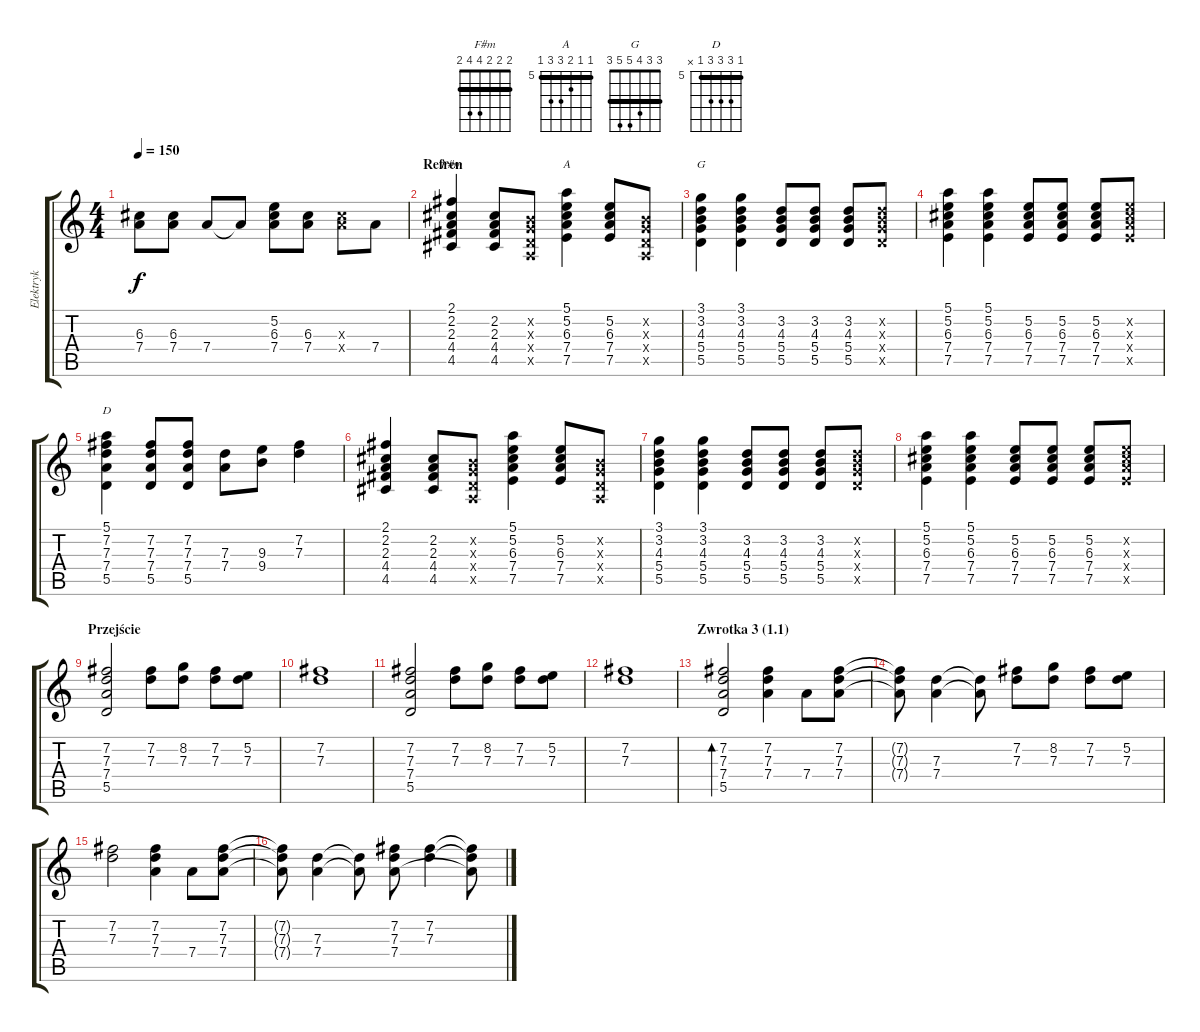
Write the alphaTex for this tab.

\track ("Elektryk" "Elektryk") {instrument electricguitarclean}
\staff {score tabs}
\tuning (E4 B3 G3 D3 A2 E2) {hide}
\chord ("F#m" 2 2 2 4 4 2) {barre 2}
\chord ("A" 5 5 6 7 7 5) {firstfret 5 barre 5}
\chord ("G" 3 3 4 5 5 3) {barre 3}
\chord ("D" 5 7 7 7 5 x) {firstfret 5 barre 5}
\ts (4 4)
\tempo 150
\clef g2
\ks c
(6.3{t} 7.4{t}).8{dy f} (6.3 7.4).8 7.4.8 7.4{t}.8 (5.2 6.3 7.4).8 (6.3 7.4).8 (6.3{x} 7.4{x}).8 7.4.8 |
\section ("" "Refren")
(2.1 2.2 2.3 4.4 4.5).4{ch "F#m"} (2.2 2.3 4.4 4.5).8 (0.2{x} 0.3{x} 0.4{x} 0.5{x}).8 (5.1 5.2 6.3 7.4 7.5).4{ch "A"} (5.2 6.3 7.4 7.5).8 (0.2{x} 0.3{x} 0.4{x} 0.5{x}).8 |
(3.1 3.2 4.3 5.4 5.5).4{ch "G"} (3.1 3.2 4.3 5.4 5.5).4 (3.2 4.3 5.4 5.5).8 (3.2 4.3 5.4 5.5).8 (3.2 4.3 5.4 5.5).8 (3.2{x} 4.3{x} 5.4{x} 5.5{x}).8 |
(5.1 5.2 6.3 7.4 7.5).4 (5.1 5.2 6.3 7.4 7.5).4 (5.2 6.3 7.4 7.5).8 (5.2 6.3 7.4 7.5).8 (5.2 6.3 7.4 7.5).8 (5.2{x} 6.3{x} 7.4{x} 7.5{x}).8 |
(5.1 7.2 7.3 7.4 5.5).4{ch "D"} (7.2 7.3 7.4 5.5).8 (7.2 7.3 7.4 5.5).8 (7.3 7.4).8 (9.3 9.4).8 (7.2 7.3).4 |
(2.1 2.2 2.3 4.4 4.5).4 (2.2 2.3 4.4 4.5).8 (0.2{x} 0.3{x} 0.4{x} 0.5{x}).8 (5.1 5.2 6.3 7.4 7.5).4 (5.2 6.3 7.4 7.5).8 (0.2{x} 0.3{x} 0.4{x} 0.5{x}).8 |
(3.1 3.2 4.3 5.4 5.5).4 (3.1 3.2 4.3 5.4 5.5).4 (3.2 4.3 5.4 5.5).8 (3.2 4.3 5.4 5.5).8 (3.2 4.3 5.4 5.5).8 (3.2{x} 4.3{x} 5.4{x} 5.5{x}).8 |
(5.1 5.2 6.3 7.4 7.5).4 (5.1 5.2 6.3 7.4 7.5).4 (5.2 6.3 7.4 7.5).8 (5.2 6.3 7.4 7.5).8 (5.2 6.3 7.4 7.5).8 (5.2{x} 6.3{x} 7.4{x} 7.5{x}).8 |
\section ("" "Przejście")
(7.2 7.3 7.4 5.5).2 (7.2 7.3).8 (8.2 7.3).8 (7.2 7.3).8 (5.2 7.3).8 |
(7.2 7.3).1 |
(7.2 7.3 7.4 5.5).2 (7.2 7.3).8 (8.2 7.3).8 (7.2 7.3).8 (5.2 7.3).8 |
(7.2 7.3).1 |
\section ("" "Zwrotka 3 (1.1)")
(7.2 7.3 7.4 5.5).2{bd 240} (7.2 7.3 7.4).4 7.4.8 (7.2 7.3 7.4).8 |
(7.2{t} 7.3{t} 7.4{t}).8 (7.3 7.4).4 (7.3{t} 7.4{t}).8 (7.2 7.3).8 (8.2 7.3).8 (7.2 7.3).8 (5.2 7.3).8 |
(7.2 7.3).2 (7.2 7.3 7.4).4 7.4.8 (7.2 7.3 7.4).8 |
(7.2{t} 7.3{t} 7.4{t}).8 (7.3 7.4).4 (7.3{t} 7.4{t}).8 (7.2 7.3 7.4).8 (7.2 7.3).4 (7.2{t} 7.3{t} 7.4{t}).8
